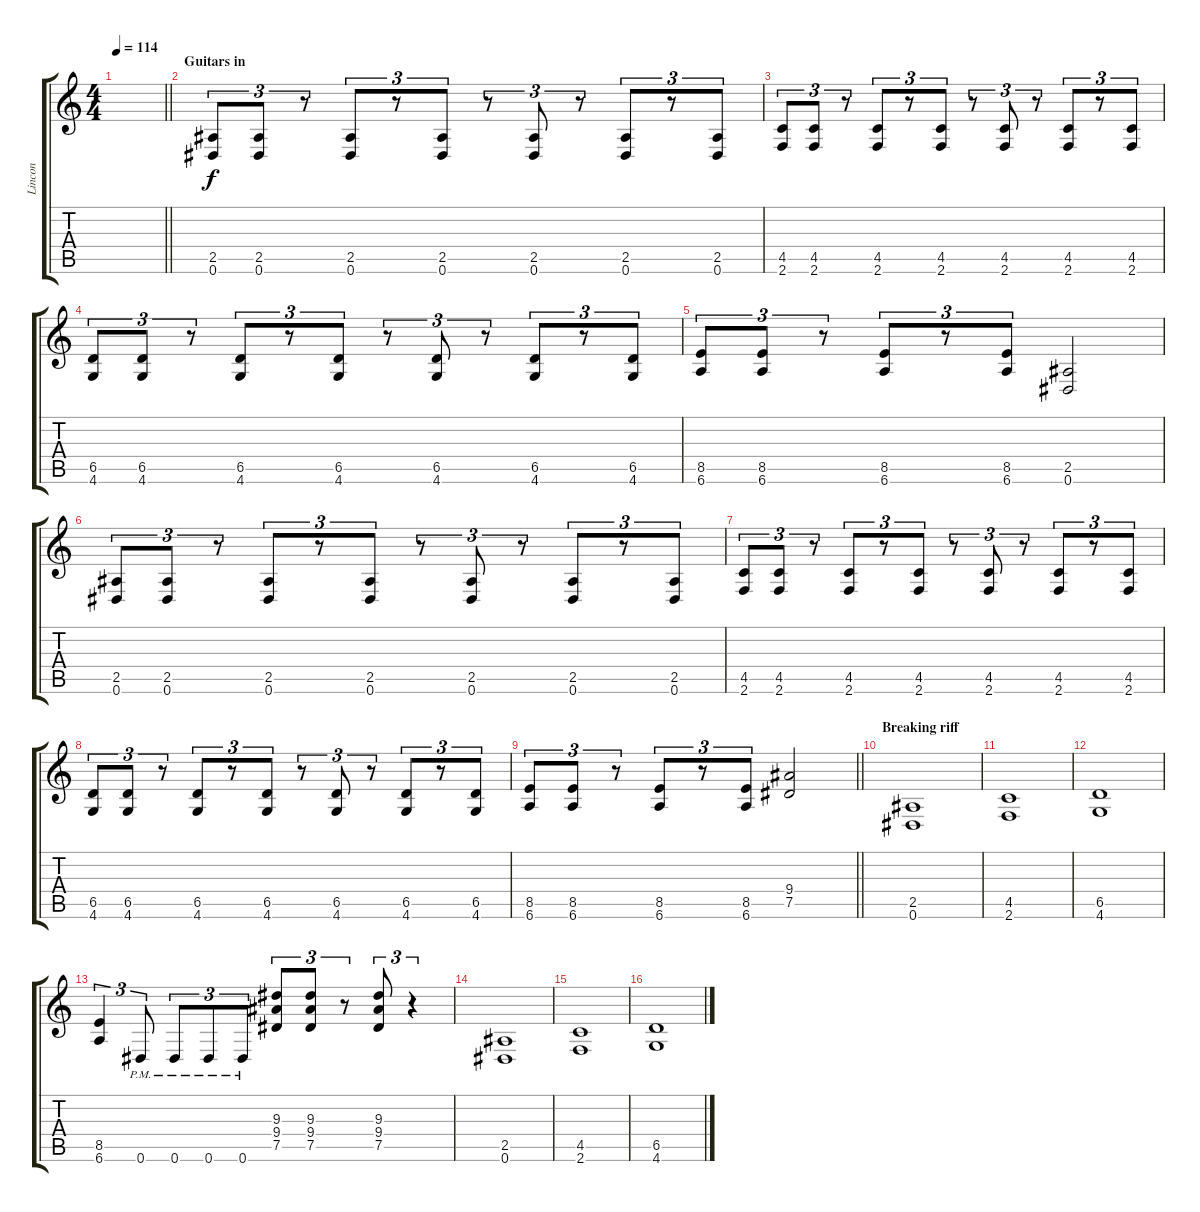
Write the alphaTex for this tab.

\track ("Lincon" "Lincon") {instrument distortionguitar}
\staff {score tabs}
\tuning (Eb4 Bb3 Gb3 Db3 Ab2 Eb2) {hide}
\ts (4 4)
\tempo 114
\clef g2
\barLineRight lightlight
\ks c
|
\section ("" "Guitars in")
(2.5 0.6).8{tu (3 2)} (2.5 0.6).8{tu (3 2)} r.8{tu (3 2)} (2.5 0.6).8{tu (3 2)} r.8{tu (3 2)} (2.5 0.6).8{tu (3 2)} r.8{tu (3 2)} (2.5 0.6).8{tu (3 2)} r.8{tu (3 2)} (2.5 0.6).8{tu (3 2)} r.8{tu (3 2)} (2.5 0.6).8{tu (3 2)} |
(4.5 2.6).8{tu (3 2)} (4.5 2.6).8{tu (3 2)} r.8{tu (3 2)} (4.5 2.6).8{tu (3 2)} r.8{tu (3 2)} (4.5 2.6).8{tu (3 2)} r.8{tu (3 2)} (4.5 2.6).8{tu (3 2)} r.8{tu (3 2)} (4.5 2.6).8{tu (3 2)} r.8{tu (3 2)} (4.5 2.6).8{tu (3 2)} |
(6.5 4.6).8{tu (3 2)} (6.5 4.6).8{tu (3 2)} r.8{tu (3 2)} (6.5 4.6).8{tu (3 2)} r.8{tu (3 2)} (6.5 4.6).8{tu (3 2)} r.8{tu (3 2)} (6.5 4.6).8{tu (3 2)} r.8{tu (3 2)} (6.5 4.6).8{tu (3 2)} r.8{tu (3 2)} (6.5 4.6).8{tu (3 2)} |
(8.5 6.6).8{tu (3 2)} (8.5 6.6).8{tu (3 2)} r.8{tu (3 2)} (8.5 6.6).8{tu (3 2)} r.8{tu (3 2)} (8.5 6.6).8{tu (3 2)} (2.5 0.6).2 |
(2.5 0.6).8{tu (3 2)} (2.5 0.6).8{tu (3 2)} r.8{tu (3 2)} (2.5 0.6).8{tu (3 2)} r.8{tu (3 2)} (2.5 0.6).8{tu (3 2)} r.8{tu (3 2)} (2.5 0.6).8{tu (3 2)} r.8{tu (3 2)} (2.5 0.6).8{tu (3 2)} r.8{tu (3 2)} (2.5 0.6).8{tu (3 2)} |
(4.5 2.6).8{tu (3 2)} (4.5 2.6).8{tu (3 2)} r.8{tu (3 2)} (4.5 2.6).8{tu (3 2)} r.8{tu (3 2)} (4.5 2.6).8{tu (3 2)} r.8{tu (3 2)} (4.5 2.6).8{tu (3 2)} r.8{tu (3 2)} (4.5 2.6).8{tu (3 2)} r.8{tu (3 2)} (4.5 2.6).8{tu (3 2)} |
(6.5 4.6).8{tu (3 2)} (6.5 4.6).8{tu (3 2)} r.8{tu (3 2)} (6.5 4.6).8{tu (3 2)} r.8{tu (3 2)} (6.5 4.6).8{tu (3 2)} r.8{tu (3 2)} (6.5 4.6).8{tu (3 2)} r.8{tu (3 2)} (6.5 4.6).8{tu (3 2)} r.8{tu (3 2)} (6.5 4.6).8{tu (3 2)} |
\barLineRight lightlight
(8.5 6.6).8{tu (3 2)} (8.5 6.6).8{tu (3 2)} r.8{tu (3 2)} (8.5 6.6).8{tu (3 2)} r.8{tu (3 2)} (8.5 6.6).8{tu (3 2)} (9.4 7.5).2 |
\section ("" "Breaking riff")
(2.5 0.6).1 |
(4.5 2.6).1 |
(6.5 4.6).1 |
(8.5 6.6).4{tu (3 2)} 0.6{pm}.8{tu (3 2)} 0.6{pm}.8{tu (3 2)} 0.6{pm}.8{tu (3 2)} 0.6{pm}.8{tu (3 2)} (9.3 9.4 7.5).8{tu (3 2)} (9.3 9.4 7.5).8{tu (3 2)} r.8{tu (3 2)} (9.3 9.4 7.5).8{tu (3 2)} r.4{tu (3 2)} |
(2.5 0.6).1 |
(4.5 2.6).1 |
(6.5 4.6).1
